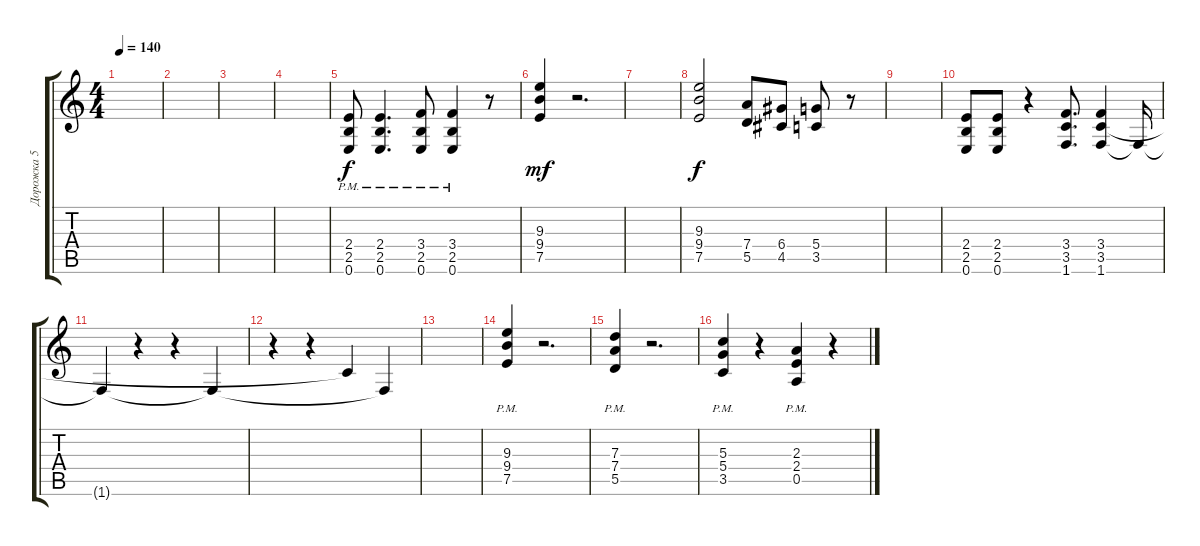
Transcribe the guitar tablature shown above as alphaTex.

\track ("Дорожка 5" "Дорожка 5") {instrument overdrivenguitar}
\staff {score tabs}
\tuning (E4 B3 G3 D3 A2 E2) {hide}
\ts (4 4)
\tempo 140
\clef g2
\ks c
|
|
|
|
(2.4{pm} 2.5{pm} 0.6{pm}).8{dy f} (2.4{pm} 2.5{pm} 0.6{pm}).4{d} (3.4{pm} 2.5{pm} 0.6{pm}).8 (3.4{pm} 2.5{pm} 0.6{pm}).4 r.8 |
(9.3 9.4 7.5).4{dy mf} r.2{d} |
|
(9.3 9.4 7.5).2{dy f} (7.4 5.5).8 (6.4 4.5).8 (5.4 3.5).8 r.8 |
|
(2.4 2.5 0.6).8 (2.4 2.5 0.6).8 r.4 (3.4 3.5 1.6).8{d} (3.4 3.5 1.6).4 1.6{t}.16 |
1.6{t}.4 r.4 r.4 1.6{t}.4 |
r.4 r.4 3.5{t}.4 1.6{t}.4 |
|
(9.3{pm} 9.4{pm} 7.5{pm}).4 r.2{d} |
(7.3{pm} 7.4{pm} 5.5{pm}).4 r.2{d} |
(5.3{pm} 5.4{pm} 3.5{pm}).4 r.4 (2.3{pm} 2.4{pm} 0.5{pm}).4 r.4
